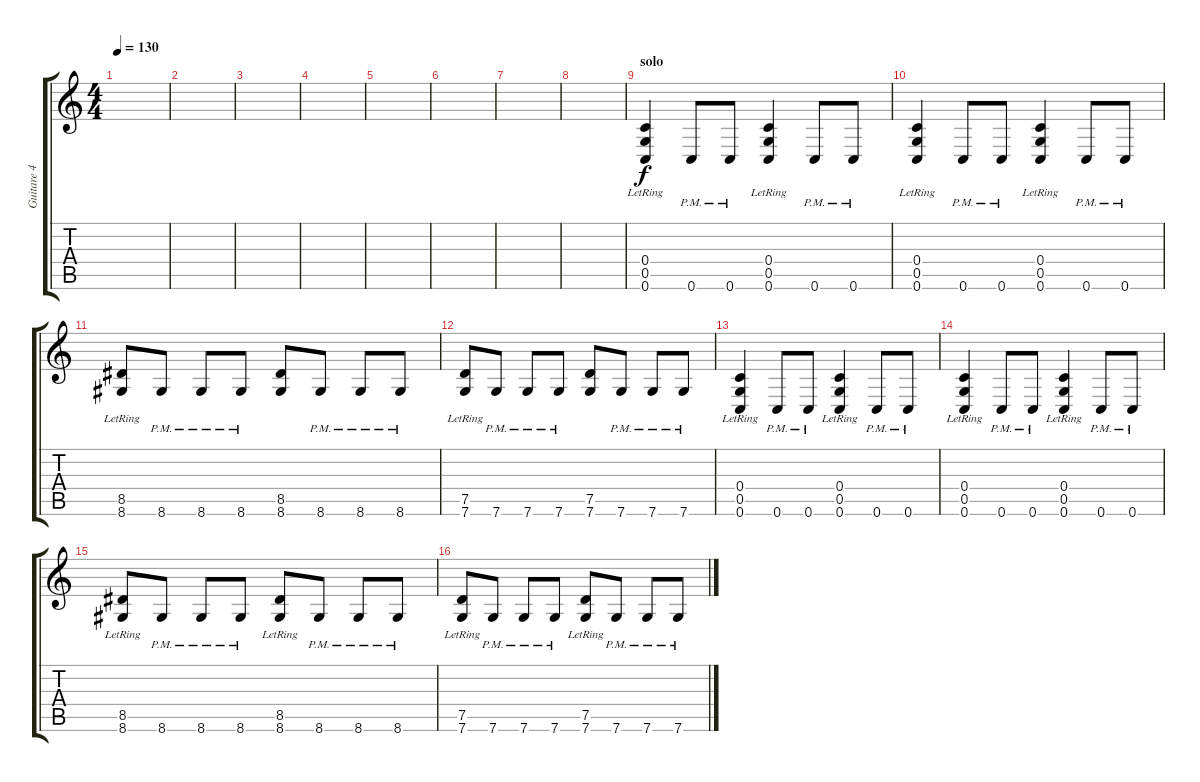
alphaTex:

\track ("Guitare 4" "Guitare 4") {instrument distortionguitar}
\staff {score tabs}
\tuning (D4 A3 F3 C3 G2 C2) {hide}
\ts (4 4)
\tempo 130
\clef g2
\ks c
|
|
|
|
|
|
|
|
\section ("" "solo")
(0.4{lr} 0.5{lr} 0.6{lr}).4 0.6{pm}.8 0.6{pm}.8 (0.4{lr} 0.5{lr} 0.6{lr}).4 0.6{pm}.8 0.6{pm}.8 |
(0.4{lr} 0.5{lr} 0.6{lr}).4 0.6{pm}.8 0.6{pm}.8 (0.4{lr} 0.5{lr} 0.6{lr}).4 0.6{pm}.8 0.6{pm}.8 |
(8.5{lr} 8.6{lr}).8 8.6{pm}.8 8.6{pm}.8 8.6{pm}.8 (8.5 8.6).8 8.6{pm}.8 8.6{pm}.8 8.6{pm}.8 |
(7.5{lr} 7.6{lr}).8 7.6{pm}.8 7.6{pm}.8 7.6{pm}.8 (7.5 7.6).8 7.6{pm}.8 7.6{pm}.8 7.6{pm}.8 |
(0.4{lr} 0.5{lr} 0.6{lr}).4 0.6{pm}.8 0.6{pm}.8 (0.4{lr} 0.5{lr} 0.6{lr}).4 0.6{pm}.8 0.6{pm}.8 |
(0.4{lr} 0.5{lr} 0.6{lr}).4 0.6{pm}.8 0.6{pm}.8 (0.4{lr} 0.5{lr} 0.6{lr}).4 0.6{pm}.8 0.6{pm}.8 |
(8.5{lr} 8.6{lr}).8 8.6{pm}.8 8.6{pm}.8 8.6{pm}.8 (8.5{lr} 8.6{lr}).8 8.6{pm}.8 8.6{pm}.8 8.6{pm}.8 |
(7.5{lr} 7.6{lr}).8 7.6{pm}.8 7.6{pm}.8 7.6{pm}.8 (7.5{lr} 7.6{lr}).8 7.6{pm}.8 7.6{pm}.8 7.6{pm}.8
